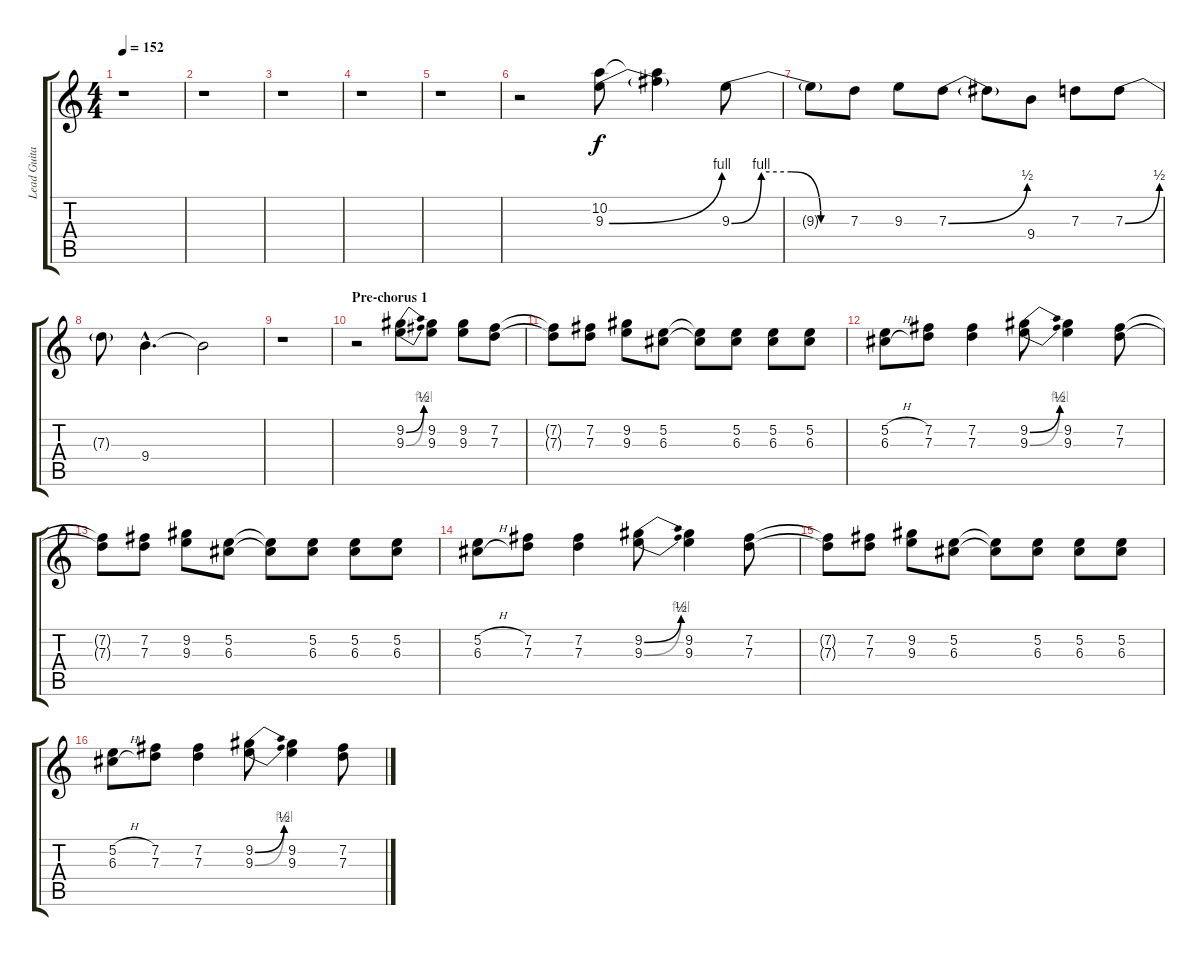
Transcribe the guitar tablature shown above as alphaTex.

\track ("Lead Guitar" "Lead Guita") {instrument overdrivenguitar}
\staff {score tabs}
\tuning (E4 B3 G3 D3 A2 E2) {hide}
\ts (4 4)
\tempo 152
\clef g2
\ks c
r.1{dy f} |
r.1 |
r.1 |
r.1 |
r.1 |
r.2 (10.2 9.3{be (bend 0 0 60 4)}).8 (10.2{t} 9.3{t}).4 9.3{be (custom 0 0 15 4 30 4 45 0 60 0)}.8 |
9.3{t}.8 7.3.8 9.3.8 7.3{be (bend 0 0 60 2)}.8 7.3{t}.8 9.4.8 7.3.8 7.3{be (bend 0 0 60 2)}.8 |
7.3{t}.8 9.4{hac}.4{d} 9.4{t}.2 |
r.1 |
\section ("" "Pre-chorus 1")
r.2 (9.2{be (bend 0 0 60 2)} 9.3{be (bend 0 0 60 4)}).8 (9.2 9.3).8 (9.2 9.3).8 (7.2 7.3).8 |
(7.2{t} 7.3{t}).8 (7.2 7.3).8 (9.2 9.3).8 (5.2 6.3).8 (5.2{t} 6.3{t}).8 (5.2 6.3).8 (5.2 6.3).8 (5.2 6.3).8 |
(5.2{h} 6.3{h}).8 (7.2 7.3).8 (7.2 7.3).4 (9.2{be (bend 0 0 60 2)} 9.3{be (bend 0 0 60 4)}).8 (9.2 9.3).4 (7.2 7.3).8 |
(7.2{t} 7.3{t}).8 (7.2 7.3).8 (9.2 9.3).8 (5.2 6.3).8 (5.2{t} 6.3{t}).8 (5.2 6.3).8 (5.2 6.3).8 (5.2 6.3).8 |
(5.2{h} 6.3{h}).8 (7.2 7.3).8 (7.2 7.3).4 (9.2{be (bend 0 0 60 2)} 9.3{be (bend 0 0 60 4)}).8 (9.2 9.3).4 (7.2 7.3).8 |
(7.2{t} 7.3{t}).8 (7.2 7.3).8 (9.2 9.3).8 (5.2 6.3).8 (5.2{t} 6.3{t}).8 (5.2 6.3).8 (5.2 6.3).8 (5.2 6.3).8 |
(5.2{h} 6.3{h}).8 (7.2 7.3).8 (7.2 7.3).4 (9.2{be (bend 0 0 60 2)} 9.3{be (bend 0 0 60 4)}).8 (9.2 9.3).4 (7.2 7.3).8
